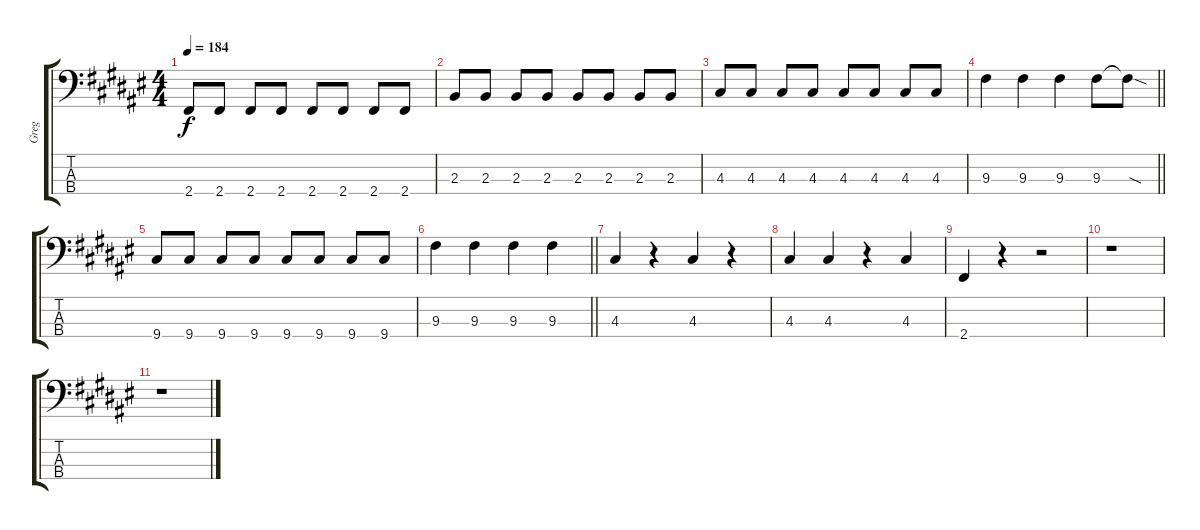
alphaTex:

\track ("Greg" "Greg") {instrument electricbasspick}
\staff {score tabs}
\tuning (G2 D2 A1 E1) {hide}
\ts (4 4)
\tempo 184
\clef f4
\ks f#
2.4.8{dy f} 2.4.8 2.4.8 2.4.8 2.4.8 2.4.8 2.4.8 2.4.8 |
2.3.8 2.3.8 2.3.8 2.3.8 2.3.8 2.3.8 2.3.8 2.3.8 |
4.3.8 4.3.8 4.3.8 4.3.8 4.3.8 4.3.8 4.3.8 4.3.8 |
\barLineRight lightlight
9.3.4 9.3.4 9.3.4 9.3.8 9.3{sod t}.8 |
9.4.8 9.4.8 9.4.8 9.4.8 9.4.8 9.4.8 9.4.8 9.4.8 |
\barLineRight lightlight
9.3.4 9.3.4 9.3.4 9.3.4 |
4.3.4 r.4 4.3.4 r.4 |
4.3.4 4.3.4 r.4 4.3.4 |
2.4.4 r.4 r.2 |
r.1 |
r.1
